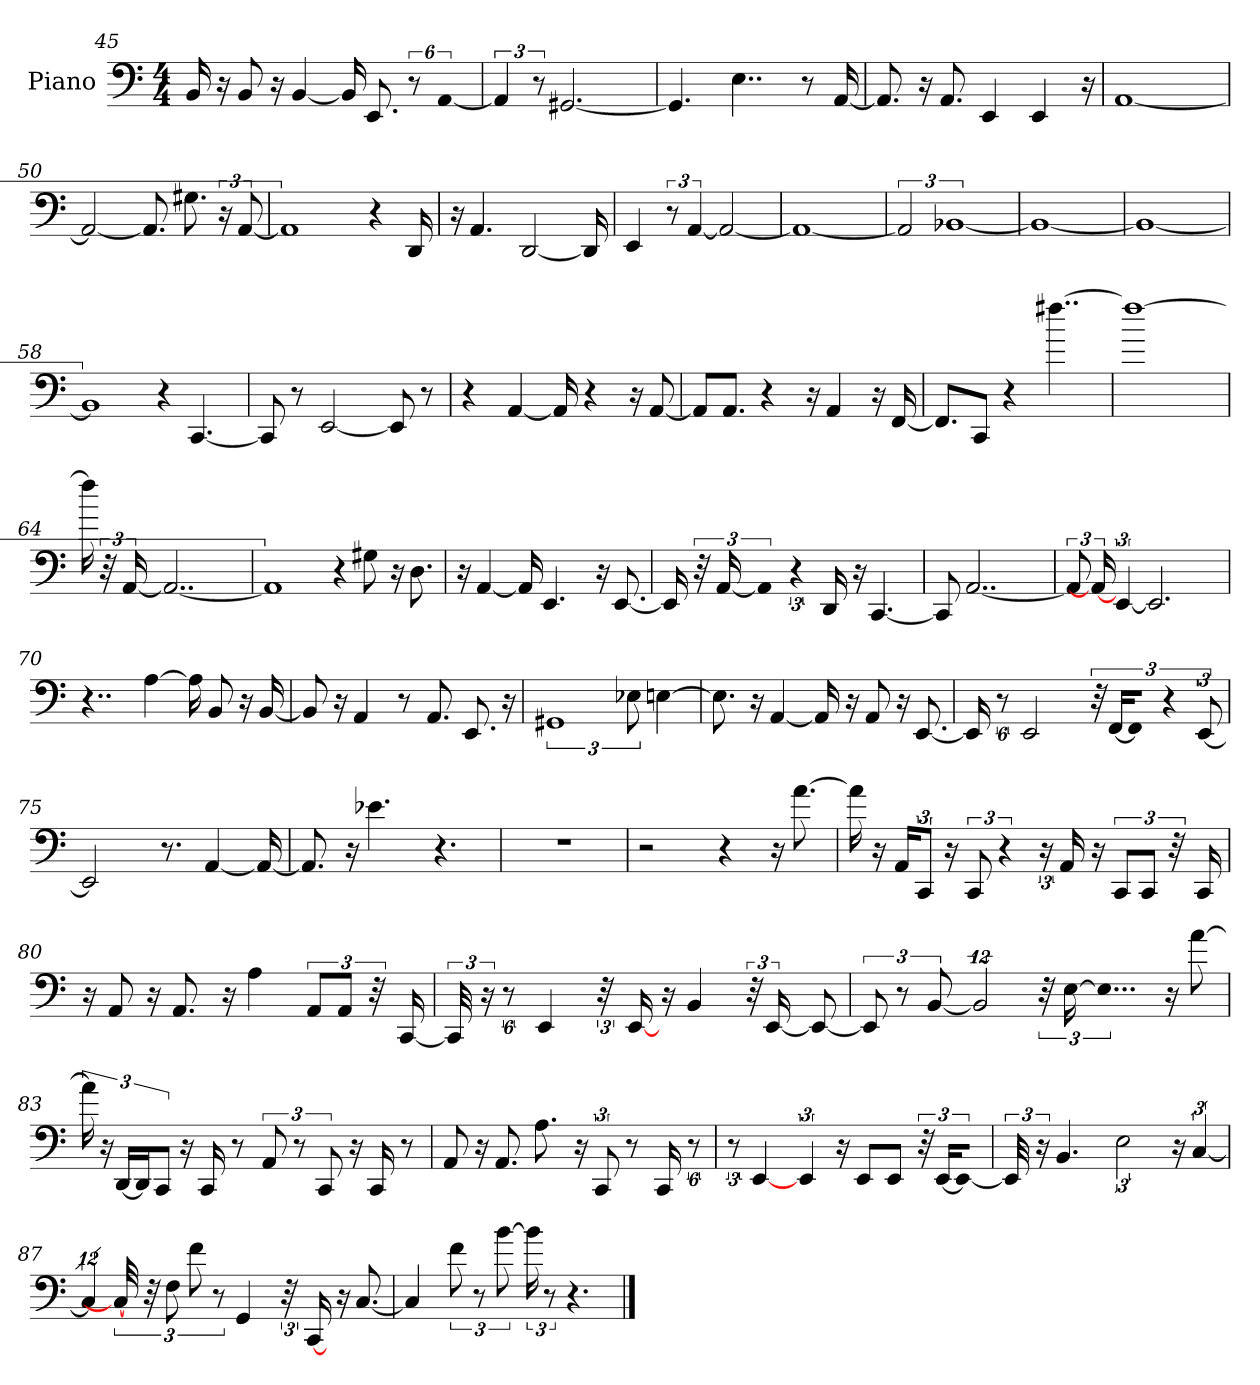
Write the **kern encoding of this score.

**kern
*part1
*staff1
*I"Piano
*I'Pno
*clefF4
*M4/4
=45
16BB
16r
8BB
16r
[4BB
16BB]
8.EE
48%5r
[12AA
=46
6AA]
12r
[2.GG#X
=47
4.GG#]
4..E
8r
[16AA
=48
8.AA]
16r
8.AA
4EE
4EE
16r
=49
[1AA
=50
2AA_
8.AA]
8.G#X
24r
[12AA
=51
12%11AA]
48r
16DD
=52
16r
4.AA
[2DD
16DD]
=53
4EE
12r
[6AA
2AA_
=54
1AA_
=55
3AA]
[3%2BB-X
=56
1BB-_
=57
1BB-_
=58
12%7BB-]
24r
[4.CC
=59
8CC]
8r
[2EE
8EE]
8r
=60
4r
[4AA
16AA]
4r
16r
[8AA
=61
8AA/L]
8.AA/J
4r
16r
4AA
16r
[16FF
=62
8.FF/L]
8CC/J
4r
[4..ff#X
=63
1ff#_
=64
16ff#]
48r
[24AA
2..AA_
=65
12%7AA]
24r
8G#X
16r
8.D
=66
16r
[4AA
16AA]
4.EE
16r
[8.EE
=67
16EE]
48r
[24AA
24%5AA]
6r
16DD
16r
[4.CC
=68
8CC]
[2..AA
=69
12AA]
24AA_
[6EE
2.EE]
=70
4..r
[4A
16A]
8BB
16r
[16BB
=71
8BB]
16r
4AA
8r
8.AA
8.EE
16r
=72
3%2GG#X
12E-X
[4E
=73
8.E]
16r
[4AA
16AA]
16r
8AA
16r
[8.EE
=74
16EE]
48%5r
2EE
48r
[24FF/KL
8FF/J]
16r
[12EE
=75
2EE]
8.r
[4AA
16AA_
=76
8.AA]
16r
4.e-X
4.r
=77
1r
=78
2r
4r
16r
[8.a
=79
16a]
16r
16AA/KL
12CC/J
16r
12CC
6r
24r
16AA
16r
12CC/L
12CC/J
48r
16CC
=80
16r
8AA
16r
8.AA
16r
4A
12AA/L
12AA/J
48r
[16CC
=81
48CC]
24r
48%5r
4EE
48r
[16EE/LL
16r
4BB
48r
[24EE/KL
8EE/J_
=82
12EE]
12r
[12BB
24%7BB]
48r
[24E
9...E]
16r
[8a
=83
24a]
24r
[24DD/KL
24DD/K]
12CC/J
16r
16CC
8r
12AA
12r
12CC
16r
16CC
8r
=84
8AA
16r
8.AA
8.A
16r
12CC
8r
16CC
48%5r
=85
12r
[4EE
6EE
16r
8EE/L
8EE/J
48r
[24EE/KL
8EE/J_
=86
48EE]
24r
4.BB
3E
16r
[6C
=87
48%7C]
48C_
48r
12F
12f
12r
4GG
48r
[16CC/LL
16r
[8.C
=88
4C]
12f
12r
[12b
24b]
12r
4.r
==
*-
